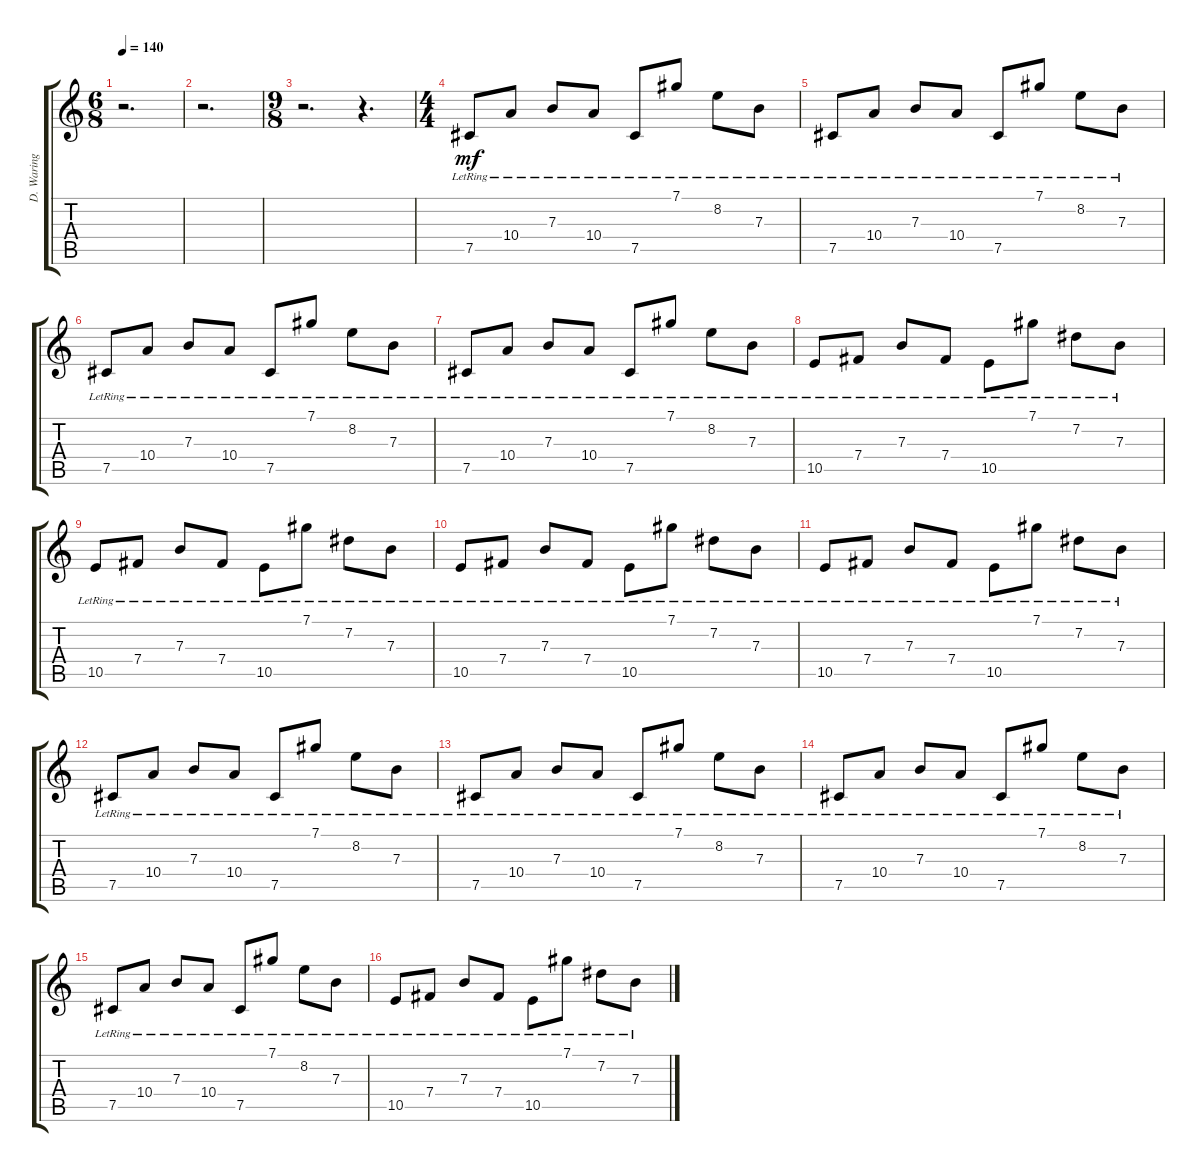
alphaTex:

\track ("D. Waring Gtr." "D. Waring ") {instrument distortionguitar}
\staff {score tabs}
\tuning (Db4 Ab3 E3 B2 Gb2 Db2) {hide}
\ts (6 8)
\tempo 140
\clef g2
\ks c
r.2{d dy f} |
r.2{d} |
\ts (9 8)
r.2{d} r.4{d} |
\ts (4 4)
7.5{lr}.8{dy mf volume 13 instrument electricguitarclean} 10.4{lr}.8 7.3{lr}.8 10.4{lr}.8 7.5{lr}.8 7.1{lr}.8 8.2{lr}.8 7.3{lr}.8 |
7.5{lr}.8 10.4{lr}.8 7.3{lr}.8 10.4{lr}.8 7.5{lr}.8 7.1{lr}.8 8.2{lr}.8 7.3{lr}.8 |
7.5{lr}.8 10.4{lr}.8 7.3{lr}.8 10.4{lr}.8 7.5{lr}.8 7.1{lr}.8 8.2{lr}.8 7.3{lr}.8 |
7.5{lr}.8 10.4{lr}.8 7.3{lr}.8 10.4{lr}.8 7.5{lr}.8 7.1{lr}.8 8.2{lr}.8 7.3{lr}.8 |
10.5{lr}.8 7.4{lr}.8 7.3{lr}.8 7.4{lr}.8 10.5{lr}.8 7.1{lr}.8 7.2{lr}.8 7.3{lr}.8 |
10.5{lr}.8 7.4{lr}.8 7.3{lr}.8 7.4{lr}.8 10.5{lr}.8 7.1{lr}.8 7.2{lr}.8 7.3{lr}.8 |
10.5{lr}.8 7.4{lr}.8 7.3{lr}.8 7.4{lr}.8 10.5{lr}.8 7.1{lr}.8 7.2{lr}.8 7.3{lr}.8 |
10.5{lr}.8 7.4{lr}.8 7.3{lr}.8 7.4{lr}.8 10.5{lr}.8 7.1{lr}.8 7.2{lr}.8 7.3{lr}.8 |
7.5{lr}.8 10.4{lr}.8 7.3{lr}.8 10.4{lr}.8 7.5{lr}.8 7.1{lr}.8 8.2{lr}.8 7.3{lr}.8 |
7.5{lr}.8 10.4{lr}.8 7.3{lr}.8 10.4{lr}.8 7.5{lr}.8 7.1{lr}.8 8.2{lr}.8 7.3{lr}.8 |
7.5{lr}.8 10.4{lr}.8 7.3{lr}.8 10.4{lr}.8 7.5{lr}.8 7.1{lr}.8 8.2{lr}.8 7.3{lr}.8 |
7.5{lr}.8 10.4{lr}.8 7.3{lr}.8 10.4{lr}.8 7.5{lr}.8 7.1{lr}.8 8.2{lr}.8 7.3{lr}.8 |
10.5{lr}.8 7.4{lr}.8 7.3{lr}.8 7.4{lr}.8 10.5{lr}.8 7.1{lr}.8 7.2{lr}.8 7.3{lr}.8
